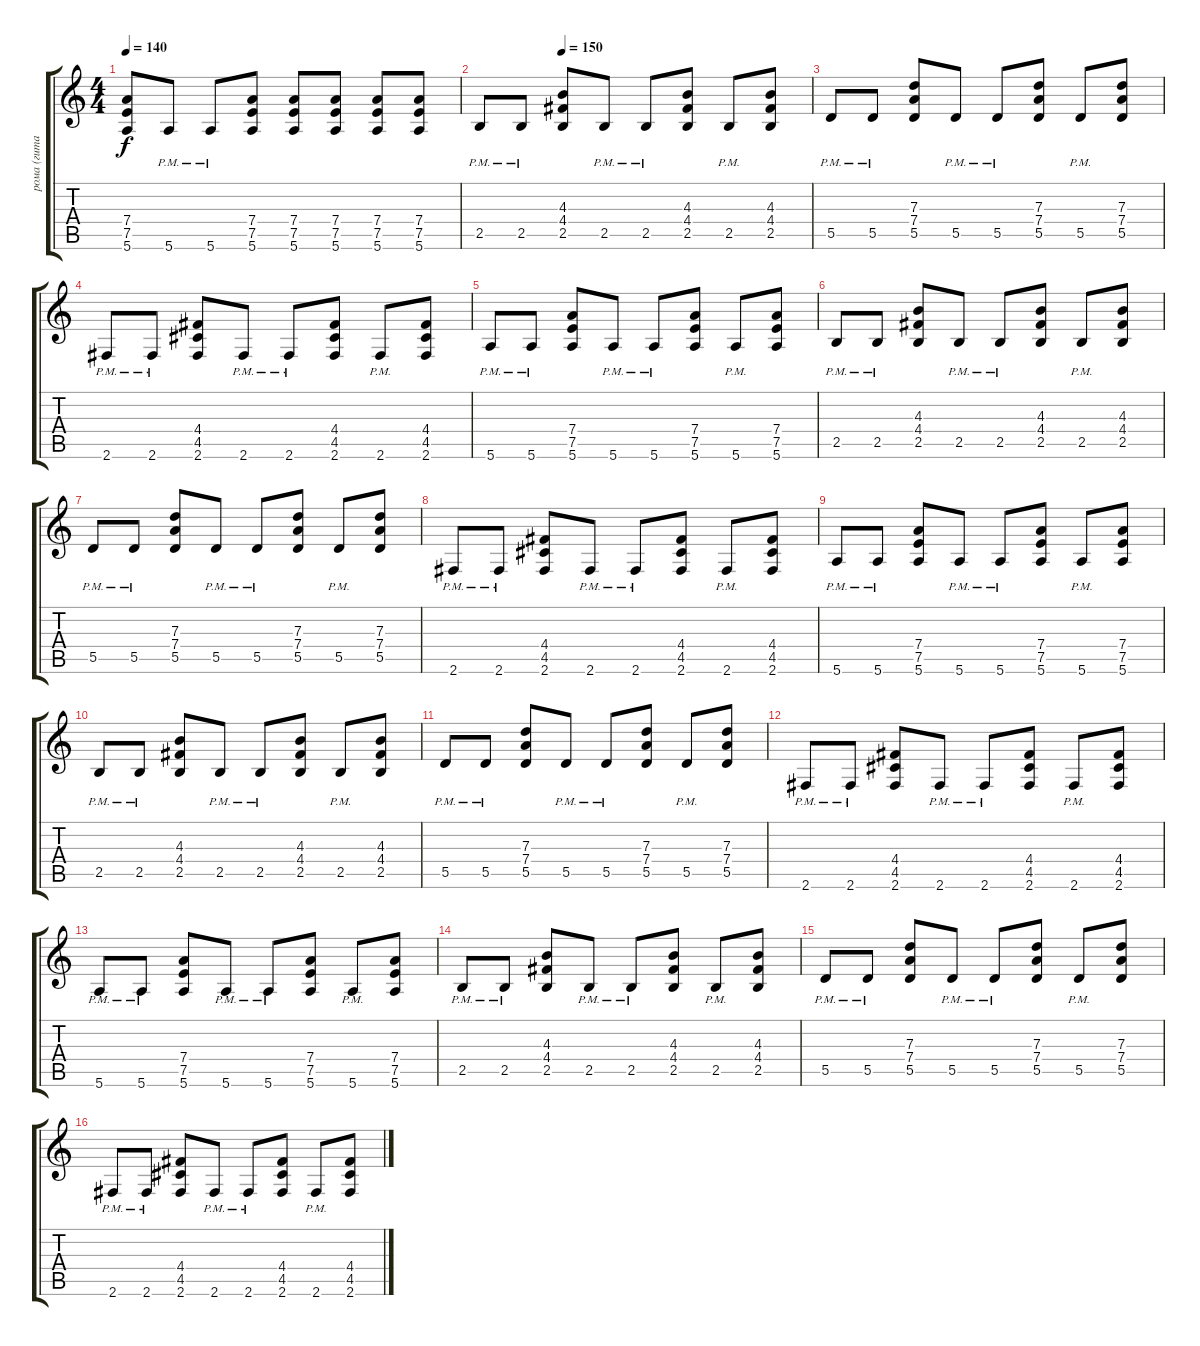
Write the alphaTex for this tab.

\track ("рома (гитара)" "рома (гита") {instrument distortionguitar}
\staff {score tabs}
\tuning (E4 B3 G3 D3 A2 E2) {hide}
\ts (4 4)
\tempo 140
\clef g2
\ks c
(7.4 7.5 5.6).8{dy f} 5.6{pm}.8 5.6{pm}.8 (7.4 7.5 5.6).8 (7.4 7.5 5.6).8 (7.4 7.5 5.6).8 (7.4 7.5 5.6).8 (7.4 7.5 5.6).8 |
\tempo (150 0.25)
2.5{pm}.8 2.5{pm}.8 (4.3 4.4 2.5).8 2.5{pm}.8 2.5{pm}.8 (4.3 4.4 2.5).8 2.5{pm}.8 (4.3 4.4 2.5).8 |
5.5{pm}.8 5.5{pm}.8 (7.3 7.4 5.5).8 5.5{pm}.8 5.5{pm}.8 (7.3 7.4 5.5).8 5.5{pm}.8 (7.3 7.4 5.5).8 |
2.6{pm}.8 2.6{pm}.8 (4.4 4.5 2.6).8 2.6{pm}.8 2.6{pm}.8 (4.4 4.5 2.6).8 2.6{pm}.8 (4.4 4.5 2.6).8 |
5.6{pm}.8 5.6{pm}.8 (7.4 7.5 5.6).8 5.6{pm}.8 5.6{pm}.8 (7.4 7.5 5.6).8 5.6{pm}.8 (7.4 7.5 5.6).8 |
2.5{pm}.8 2.5{pm}.8 (4.3 4.4 2.5).8 2.5{pm}.8 2.5{pm}.8 (4.3 4.4 2.5).8 2.5{pm}.8 (4.3 4.4 2.5).8 |
5.5{pm}.8 5.5{pm}.8 (7.3 7.4 5.5).8 5.5{pm}.8 5.5{pm}.8 (7.3 7.4 5.5).8 5.5{pm}.8 (7.3 7.4 5.5).8 |
2.6{pm}.8 2.6{pm}.8 (4.4 4.5 2.6).8 2.6{pm}.8 2.6{pm}.8 (4.4 4.5 2.6).8 2.6{pm}.8 (4.4 4.5 2.6).8 |
5.6{pm}.8 5.6{pm}.8 (7.4 7.5 5.6).8 5.6{pm}.8 5.6{pm}.8 (7.4 7.5 5.6).8 5.6{pm}.8 (7.4 7.5 5.6).8 |
2.5{pm}.8 2.5{pm}.8 (4.3 4.4 2.5).8 2.5{pm}.8 2.5{pm}.8 (4.3 4.4 2.5).8 2.5{pm}.8 (4.3 4.4 2.5).8 |
5.5{pm}.8 5.5{pm}.8 (7.3 7.4 5.5).8 5.5{pm}.8 5.5{pm}.8 (7.3 7.4 5.5).8 5.5{pm}.8 (7.3 7.4 5.5).8 |
2.6{pm}.8 2.6{pm}.8 (4.4 4.5 2.6).8 2.6{pm}.8 2.6{pm}.8 (4.4 4.5 2.6).8 2.6{pm}.8 (4.4 4.5 2.6).8 |
5.6{pm}.8 5.6{pm}.8 (7.4 7.5 5.6).8 5.6{pm}.8 5.6{pm}.8 (7.4 7.5 5.6).8 5.6{pm}.8 (7.4 7.5 5.6).8 |
2.5{pm}.8 2.5{pm}.8 (4.3 4.4 2.5).8 2.5{pm}.8 2.5{pm}.8 (4.3 4.4 2.5).8 2.5{pm}.8 (4.3 4.4 2.5).8 |
5.5{pm}.8 5.5{pm}.8 (7.3 7.4 5.5).8 5.5{pm}.8 5.5{pm}.8 (7.3 7.4 5.5).8 5.5{pm}.8 (7.3 7.4 5.5).8 |
2.6{pm}.8 2.6{pm}.8 (4.4 4.5 2.6).8 2.6{pm}.8 2.6{pm}.8 (4.4 4.5 2.6).8 2.6{pm}.8 (4.4 4.5 2.6).8
